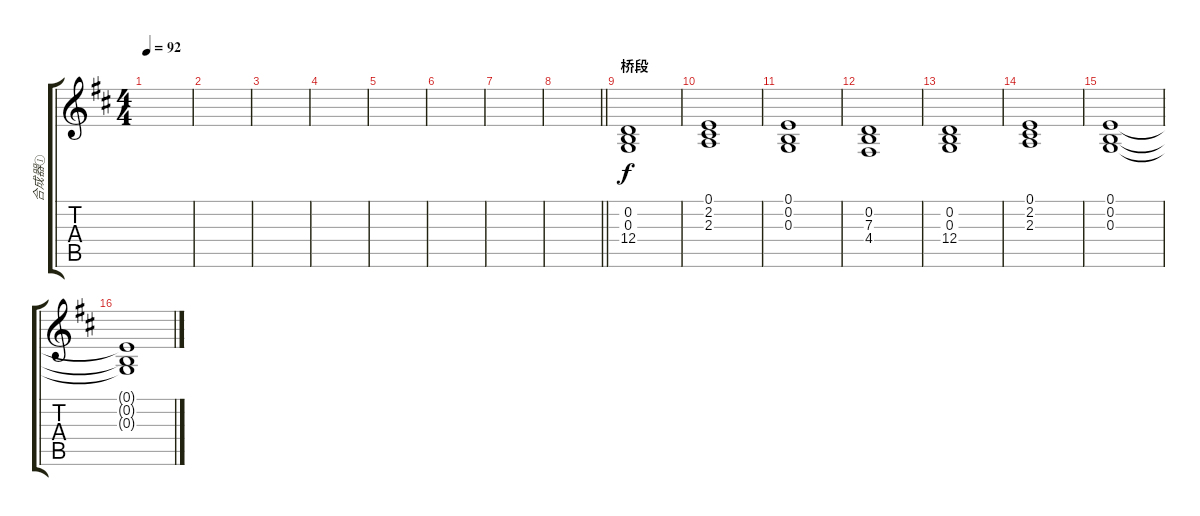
\track ("合成器①" "合成器①") {instrument synthvoice}
\staff {score tabs}
\tuning (E4 B3 G3 D3 A2 E2) {hide}
\ts (4 4)
\tempo 92
\clef g2
\ks d
|
|
|
|
|
|
|
\barLineRight lightlight
|
\section ("" "桥段")
(0.2 0.3 12.4).1 |
(0.1 2.2 2.3).1 |
(0.1 0.2 0.3).1 |
(0.2 7.3 4.4).1 |
(0.2 0.3 12.4).1 |
(0.1 2.2 2.3).1 |
(0.1 0.2 0.3).1 |
(0.1{t} 0.2{t} 0.3{t}).1
